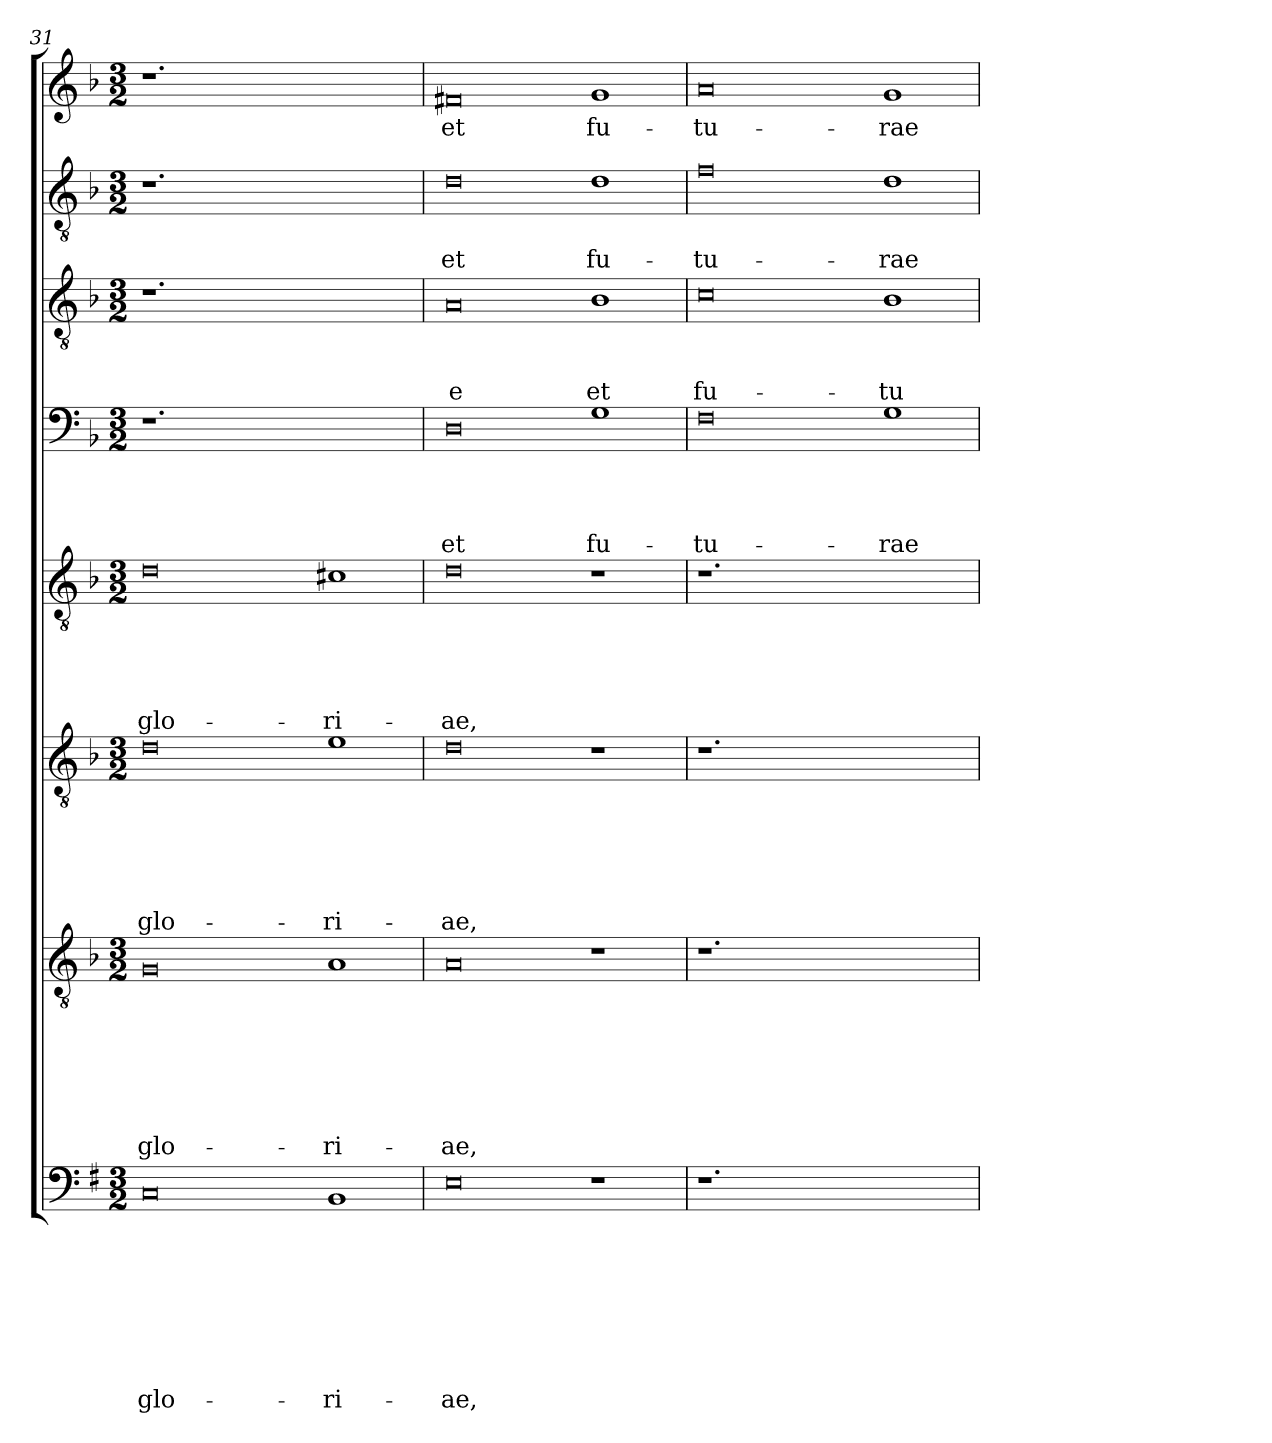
**kern	**text	**text	**text	**text	**text	**text	**text	**text	**kern	**text	**text	**text	**text	**text	**text	**text	**kern	**text	**text	**text	**text	**text	**text	**kern	**text	**text	**text	**text	**text	**kern	**text	**text	**text	**text	**kern	**text	**text	**text	**kern	**text	**text	**kern	**text
*part8	*part8	*part8	*part8	*part8	*part8	*part8	*part8	*part8	*part7	*part7	*part7	*part7	*part7	*part7	*part7	*part7	*part6	*part6	*part6	*part6	*part6	*part6	*part6	*part5	*part5	*part5	*part5	*part5	*part5	*part4	*part4	*part4	*part4	*part4	*part3	*part3	*part3	*part3	*part2	*part2	*part2	*part1	*part1
*staff8	*staff8	*staff8	*staff8	*staff8	*staff8	*staff8	*staff8	*staff8	*staff7	*staff7	*staff7	*staff7	*staff7	*staff7	*staff7	*staff7	*staff6	*staff6	*staff6	*staff6	*staff6	*staff6	*staff6	*staff5	*staff5	*staff5	*staff5	*staff5	*staff5	*staff4	*staff4	*staff4	*staff4	*staff4	*staff3	*staff3	*staff3	*staff3	*staff2	*staff2	*staff2	*staff1	*staff1
*clefF4	*	*	*	*	*	*	*	*	*clefGv2	*	*	*	*	*	*	*	*clefGv2	*	*	*	*	*	*	*clefGv2	*	*	*	*	*	*clefF4	*	*	*	*	*clefGv2	*	*	*	*clefGv2	*	*	*clefG2	*
*ITrd1c2	*	*	*	*	*	*	*	*	*	*	*	*	*	*	*	*	*ITrd8c14	*	*	*	*	*	*	*	*	*	*	*	*	*	*	*	*	*	*	*	*	*	*	*	*	*	*
*k[b-]	*	*	*	*	*	*	*	*	*k[b-]	*	*	*	*	*	*	*	*k[b-]	*	*	*	*	*	*	*k[b-]	*	*	*	*	*	*k[b-]	*	*	*	*	*k[b-]	*	*	*	*k[b-]	*	*	*k[b-]	*
*d:	*	*	*	*	*	*	*	*	*d:	*	*	*	*	*	*	*	*d:	*	*	*	*	*	*	*d:	*	*	*	*	*	*d:	*	*	*	*	*d:	*	*	*	*d:	*	*	*d:	*
*M3/2	*	*	*	*	*	*	*	*	*M3/2	*	*	*	*	*	*	*	*M3/2	*	*	*	*	*	*	*M3/2	*	*	*	*	*	*M3/2	*	*	*	*	*M3/2	*	*	*	*M3/2	*	*	*M3/2	*
=31	=31	=31	=31	=31	=31	=31	=31	=31	=31	=31	=31	=31	=31	=31	=31	=31	=31	=31	=31	=31	=31	=31	=31	=31	=31	=31	=31	=31	=31	=31	=31	=31	=31	=31	=31	=31	=31	=31	=31	=31	=31	=31	=31
!	!	!	!	!	!	!	!	!LO:LY:b	!	!	!	!	!	!	!	!LO:LY:b	!	!	!	!	!	!	!LO:LY:b	!	!	!	!	!	!LO:LY:b	!	!	!	!	!	!	!	!	!	!	!	!	!	!
0BB-	.	.	.	.	.	.	.	glo-	0G	.	.	.	.	.	.	glo-	0D	.	.	.	.	.	glo-	0d	.	.	.	.	glo-	1.r	.	.	.	.	1.r	.	.	.	1.r	.	.	1.r	.
.	.	.	.	.	.	.	.	.	.	.	.	.	.	.	.	.	.	.	.	.	.	.	.	.	.	.	.	.	.	1.ryy	.	.	.	.	1.ryy	.	.	.	1.ryy	.	.	1.ryy	.
!	!	!	!	!	!	!	!	!LO:LY:b	!	!	!	!	!	!	!	!LO:LY:b	!	!	!	!	!	!	!LO:LY:b	!	!	!	!	!	!LO:LY:b	!	!	!	!	!	!	!	!	!	!	!	!	!	!
1AA	.	.	.	.	.	.	.	-ri-	1A	.	.	.	.	.	.	-ri-	1E	.	.	.	.	.	-ri-	1c#X	.	.	.	.	-ri-	.	.	.	.	.	.	.	.	.	.	.	.	.	.
=32	=32	=32	=32	=32	=32	=32	=32	=32	=32	=32	=32	=32	=32	=32	=32	=32	=32	=32	=32	=32	=32	=32	=32	=32	=32	=32	=32	=32	=32	=32	=32	=32	=32	=32	=32	=32	=32	=32	=32	=32	=32	=32	=32
!	!	!	!	!	!	!	!	!LO:LY:b	!	!	!	!	!	!	!	!LO:LY:b	!	!	!	!	!	!	!LO:LY:b	!	!	!	!	!	!LO:LY:b	!	!	!	!	!LO:LY:b	!	!	!	!LO:LY:b	!	!	!LO:LY:b	!	!LO:LY:b
0D	.	.	.	.	.	.	.	-ae,	0A	.	.	.	.	.	.	-ae,	0D	.	.	.	.	.	-ae,	0d	.	.	.	.	-ae,	0D	.	.	.	et	0A	.	.	e	0d	.	et	0f#X	et
!	!	!	!	!	!	!	!	!	!	!	!	!	!	!	!	!	!	!	!	!	!	!	!	!	!	!	!	!	!	!	!	!	!	!LO:LY:b	!	!	!	!LO:LY:b	!	!	!LO:LY:b	!	!LO:LY:b
1r	.	.	.	.	.	.	.	.	1r	.	.	.	.	.	.	.	1r	.	.	.	.	.	.	1r	.	.	.	.	.	1G	.	.	.	fu-	1B-	.	.	et	1d	.	fu-	1g	fu-
!!LO:LB:g=z
=33	=33	=33	=33	=33	=33	=33	=33	=33	=33	=33	=33	=33	=33	=33	=33	=33	=33	=33	=33	=33	=33	=33	=33	=33	=33	=33	=33	=33	=33	=33	=33	=33	=33	=33	=33	=33	=33	=33	=33	=33	=33	=33	=33
!	!	!	!	!	!	!	!	!	!	!	!	!	!	!	!	!	!	!	!	!	!	!	!	!	!	!	!	!	!	!	!	!	!	!LO:LY:b	!	!	!	!LO:LY:b	!	!	!LO:LY:b	!	!LO:LY:b
1.r	.	.	.	.	.	.	.	.	1.r	.	.	.	.	.	.	.	1.r	.	.	.	.	.	.	1.r	.	.	.	.	.	0F	.	.	.	-tu-	0c	.	.	fu-	0f	.	-tu-	0a	-tu-
1.ryy	.	.	.	.	.	.	.	.	1.ryy	.	.	.	.	.	.	.	1.ryy	.	.	.	.	.	.	1.ryy	.	.	.	.	.	.	.	.	.	.	.	.	.	.	.	.	.	.	.
!	!	!	!	!	!	!	!	!	!	!	!	!	!	!	!	!	!	!	!	!	!	!	!	!	!	!	!	!	!	!	!	!	!	!LO:LY:b	!	!	!	!LO:LY:b	!	!	!LO:LY:b	!	!LO:LY:b
.	.	.	.	.	.	.	.	.	.	.	.	.	.	.	.	.	.	.	.	.	.	.	.	.	.	.	.	.	.	1G	.	.	.	-rae	1B-	.	.	-tu-	1d	.	-rae	1g	-rae
=	=	=	=	=	=	=	=	=	=	=	=	=	=	=	=	=	=	=	=	=	=	=	=	=	=	=	=	=	=	=	=	=	=	=	=	=	=	=	=	=	=	=	=
*-	*-	*-	*-	*-	*-	*-	*-	*-	*-	*-	*-	*-	*-	*-	*-	*-	*-	*-	*-	*-	*-	*-	*-	*-	*-	*-	*-	*-	*-	*-	*-	*-	*-	*-	*-	*-	*-	*-	*-	*-	*-	*-	*-
